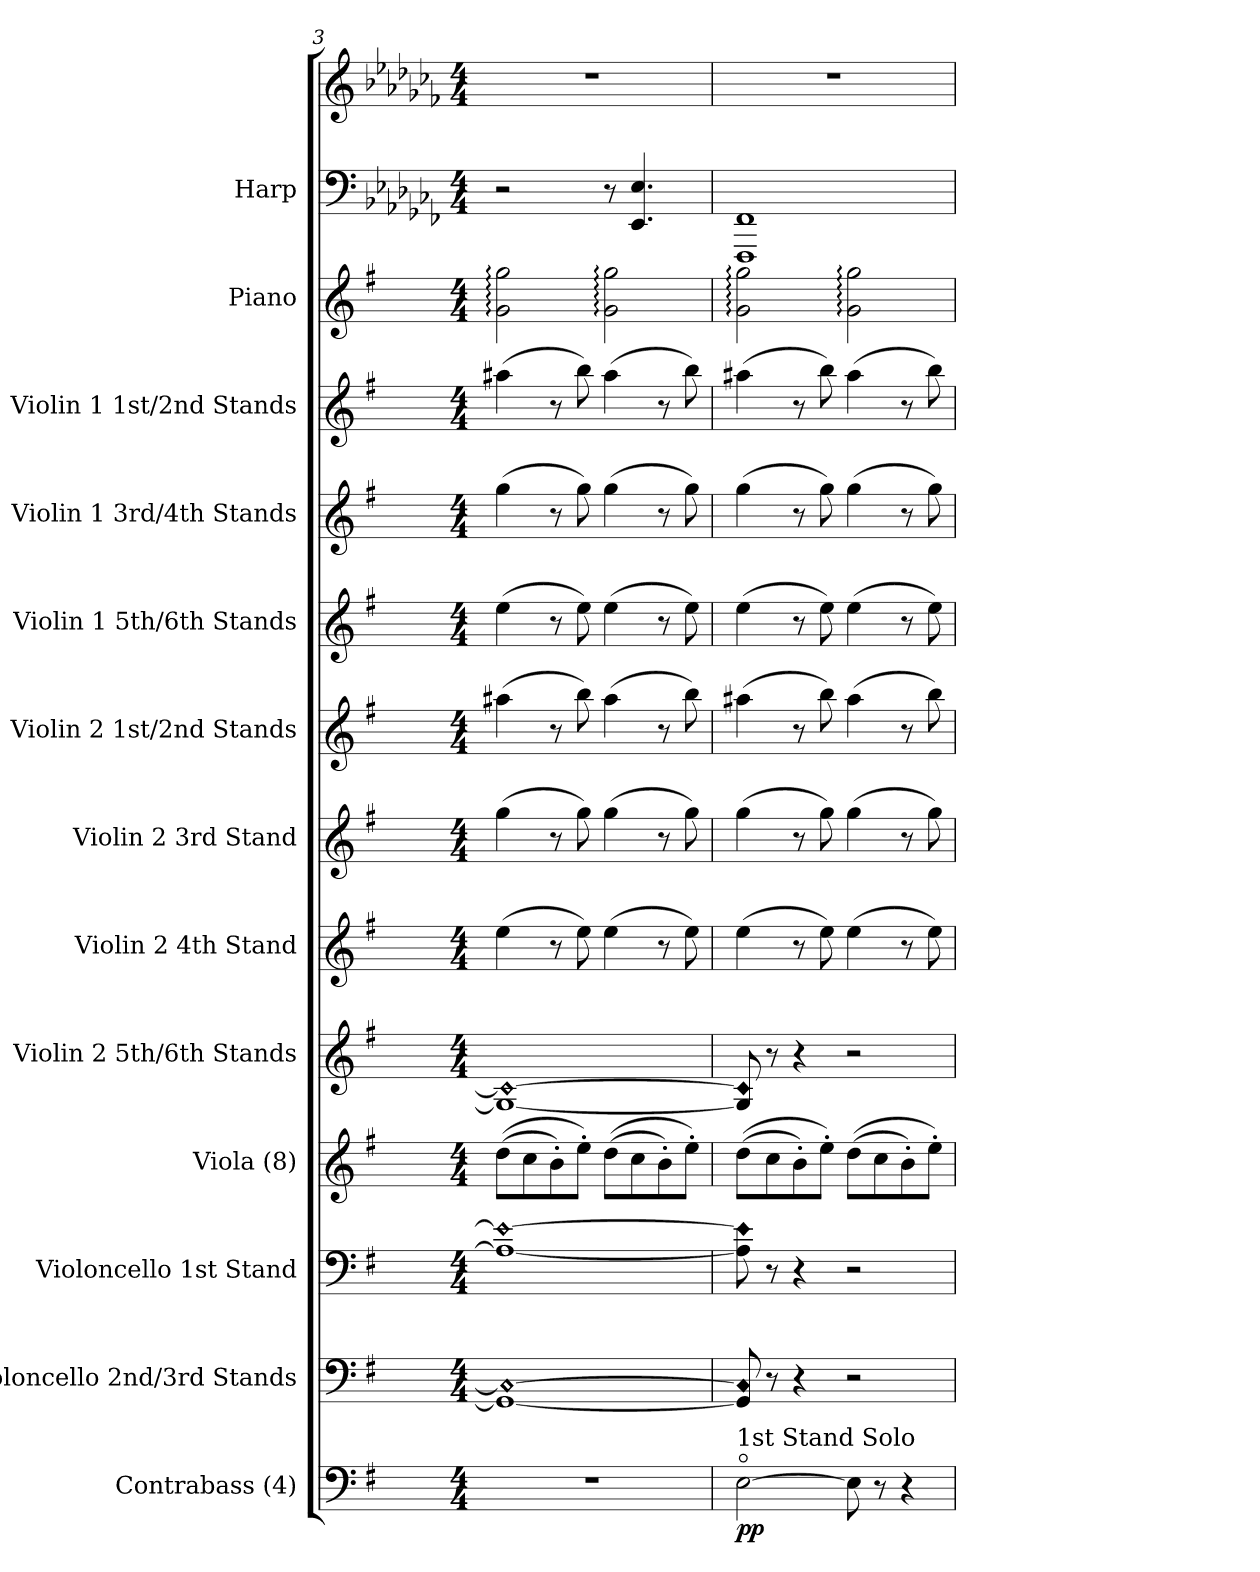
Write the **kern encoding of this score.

**kern	**dynam	**kern	**kern	**kern	**kern	**kern	**kern	**kern	**kern	**kern	**kern	**kern	**kern	**kern
*part13	*part13	*part12	*part11	*part10	*part9	*part8	*part7	*part6	*part5	*part4	*part3	*part2	*part1	*part1
*staff14	*staff14	*staff13	*staff12	*staff11	*staff10	*staff9	*staff8	*staff7	*staff6	*staff5	*staff4	*staff3	*staff2	*staff1
*I"Contrabass (4)	*	*I"Violoncello 2nd/3rd Stands	*I"Violoncello 1st Stand	*I"Viola (8)	*I"Violin 2 5th/6th Stands	*I"Violin 2 4th Stand	*I"Violin 2 3rd Stand	*I"Violin 2 1st/2nd Stands	*I"Violin 1 5th/6th Stands	*I"Violin 1 3rd/4th Stands	*I"Violin 1 1st/2nd Stands	*I"Piano	*I"Harp	*
*I'Cb.	*	*I'Vc.	*I'Vc.	*I'Vla.	*I'Vln. 2	*I'Vln. 2	*I'Vln. 2	*I'Vln. 2	*I'Vln. 1	*I'Vln. 1	*I'Vln. 1	*I'Pno.	*I'Hp.	*
*clefF4	*	*clefF4	*clefF4	*clefG2	*clefG2	*clefG2	*clefG2	*clefG2	*clefG2	*clefG2	*clefG2	*clefG2	*clefF4	*clefG2
*ITrd7c12	*	*	*	*	*	*	*	*	*	*	*	*	*	*
*k[f#]	*	*k[f#]	*k[f#]	*k[f#]	*k[f#]	*k[f#]	*k[f#]	*k[f#]	*k[f#]	*k[f#]	*k[f#]	*k[f#]	*k[b-e-a-d-g-c-f-]	*k[b-e-a-d-g-c-f-]
*G:	*	*G:	*G:	*G:	*G:	*G:	*G:	*G:	*G:	*G:	*G:	*G:	*C-:	*C-:
*M4/4	*	*M4/4	*M4/4	*M4/4	*M4/4	*M4/4	*M4/4	*M4/4	*M4/4	*M4/4	*M4/4	*M4/4	*M4/4	*M4/4
=3	=3	=3	=3	=3	=3	=3	=3	=3	=3	=3	=3	=3	=3	=3
!	!	!LO:N:n=2:head=diamond	!LO:N:n=2:head=diamond	!	!LO:N:n=2:head=diamond	!	!	!	!	!	!	!	!	!
1r	.	1GG_ 1C_	1A_ 1e_	((8ddL	1G_ 1c_	(4ee	(4gg	(4aa#X	(4ee	(4gg	(4aa#X	2g: 2gg:	2r	1r
.	.	.	.	8cc	.	.	.	.	.	.	.	.	.	.
.	.	.	.	8b')	.	8r	8r	8r	8r	8r	8r	.	.	.
.	.	.	.	8ee'J)	.	8ee)	8gg)	8bb)	8ee)	8gg)	8bb)	.	.	.
.	.	.	.	((8ddL	.	(4ee	(4gg	(4aa#	(4ee	(4gg	(4aa#	2g: 2gg:	8r	.
.	.	.	.	8cc	.	.	.	.	.	.	.	.	4.EE- 4.E-	.
.	.	.	.	8b')	.	8r	8r	8r	8r	8r	8r	.	.	.
.	.	.	.	8ee'J)	.	8ee)	8gg)	8bb)	8ee)	8gg)	8bb)	.	.	.
=4	=4	=4	=4	=4	=4	=4	=4	=4	=4	=4	=4	=4	=4	=4
!LO:TX:a:t=1st Stand Solo	!	!	!	!	!	!	!	!	!	!	!	!	!	!
!	!	!LO:N:n=2:head=diamond	!LO:N:n=2:head=diamond	!	!LO:N:n=2:head=diamond	!	!	!	!	!	!	!	!	!
[2EEo	pp	8GG] 8C]	8A] 8e]	((8ddL	8G] 8c]	(4ee	(4gg	(4aa#X	(4ee	(4gg	(4aa#X	2g: 2gg:	1FFF- 1FF-	1r
.	.	8r	8r	8cc	8r	.	.	.	.	.	.	.	.	.
.	.	4r	4r	8b')	4r	8r	8r	8r	8r	8r	8r	.	.	.
.	.	.	.	8ee'J)	.	8ee)	8gg)	8bb)	8ee)	8gg)	8bb)	.	.	.
8EE]	.	2r	2r	((8ddL	2r	(4ee	(4gg	(4aa#	(4ee	(4gg	(4aa#	2g: 2gg:	.	.
8r	.	.	.	8cc	.	.	.	.	.	.	.	.	.	.
4r	.	.	.	8b')	.	8r	8r	8r	8r	8r	8r	.	.	.
.	.	.	.	8ee'J)	.	8ee)	8gg)	8bb)	8ee)	8gg)	8bb)	.	.	.
=	=	=	=	=	=	=	=	=	=	=	=	=	=	=
*-	*-	*-	*-	*-	*-	*-	*-	*-	*-	*-	*-	*-	*-	*-
